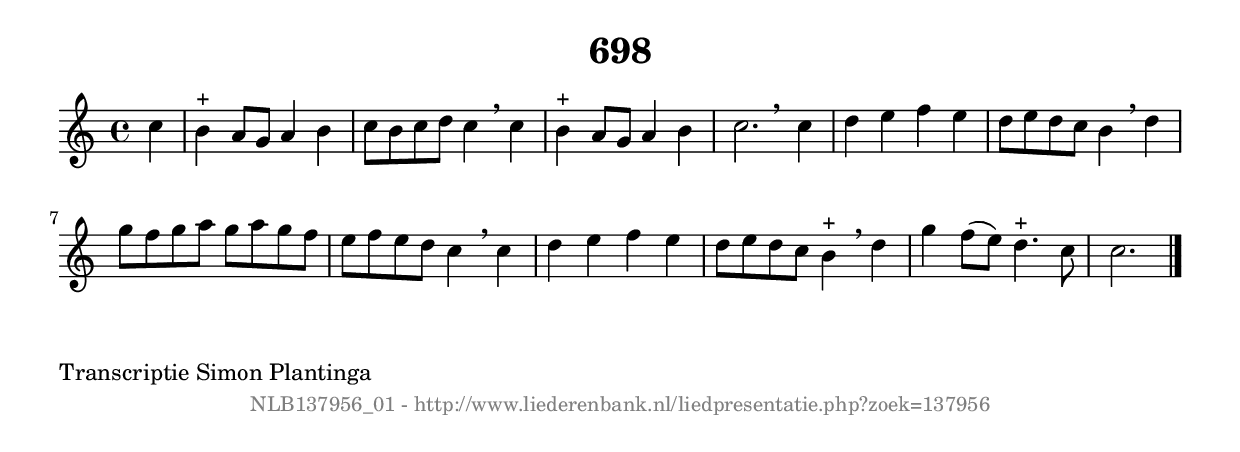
%
% produced by wce2krn 1.64 (7 June 2014)
%
\version"2.16"
#(append! paper-alist '(("long" . (cons (* 210 mm) (* 2000 mm)))))
#(set-default-paper-size "long")
sb = {\breathe}
mBreak = {\breathe }
bBreak = {\breathe }
x = {\once\override NoteHead #'style = #'cross }
gl=\glissando
itime={\override Staff.TimeSignature #'stencil = ##f }
ficta = {\once\set suggestAccidentals = ##t}
fine = {\once\override Score.RehearsalMark #'self-alignment-X = #1 \mark \markup {\italic{Fine}}}
dc = {\once\override Score.RehearsalMark #'self-alignment-X = #1 \mark \markup {\italic{D.C.}}}
dcf = {\once\override Score.RehearsalMark #'self-alignment-X = #1 \mark \markup {\italic{D.C. al Fine}}}
dcc = {\once\override Score.RehearsalMark #'self-alignment-X = #1 \mark \markup {\italic{D.C. al Coda}}}
ds = {\once\override Score.RehearsalMark #'self-alignment-X = #1 \mark \markup {\italic{D.S.}}}
dsf = {\once\override Score.RehearsalMark #'self-alignment-X = #1 \mark \markup {\italic{D.S. al Fine}}}
dsc = {\once\override Score.RehearsalMark #'self-alignment-X = #1 \mark \markup {\italic{D.S. al Coda}}}
pv = {\set Score.repeatCommands = #'((volta "1"))}
sv = {\set Score.repeatCommands = #'((volta "2"))}
tv = {\set Score.repeatCommands = #'((volta "3"))}
qv = {\set Score.repeatCommands = #'((volta "4"))}
xv = {\set Score.repeatCommands = #'((volta #f))}
\header{ tagline = ""
title = "698"
}
\score {{
\key c \major
\relative g'
{
\set melismaBusyProperties = #'()
\partial 32*8
\time 4/4
\tempo 4=120
\override Score.MetronomeMark #'transparent = ##t
\override Score.RehearsalMark #'break-visibility = #(vector #t #t #f)
c4 | b4^"+" a8 g8 a4 b4 | c8 b8 c8 d8 c4 \sb c4 | b4^"+" a8 g8 a4 b4 | c2. \bar ":|:" \bBreak
c4 | d4 e4 f4 e4 | d8 e8 d8 c8 b4 \sb d4 | g8 f8 g8 a8 g8 a8 g8 f8 | e8 f8 e8 d8 c4 \mBreak
c4 | d4 e4 f4 e4 | d8 e8 d8 c8 b4^"+" \sb d4 | g4 f8( e8) d4.^"+" c8 | c2. \bar "|."
 }}
 \midi { }
 \layout {
            indent = 0.0\cm
}
}
\markup { \wordwrap-string #" 
Transcriptie Simon Plantinga
"}
\markup { \vspace #0 } \markup { \with-color #grey \fill-line { \center-column { \smaller "NLB137956_01 - http://www.liederenbank.nl/liedpresentatie.php?zoek=137956" } } }
